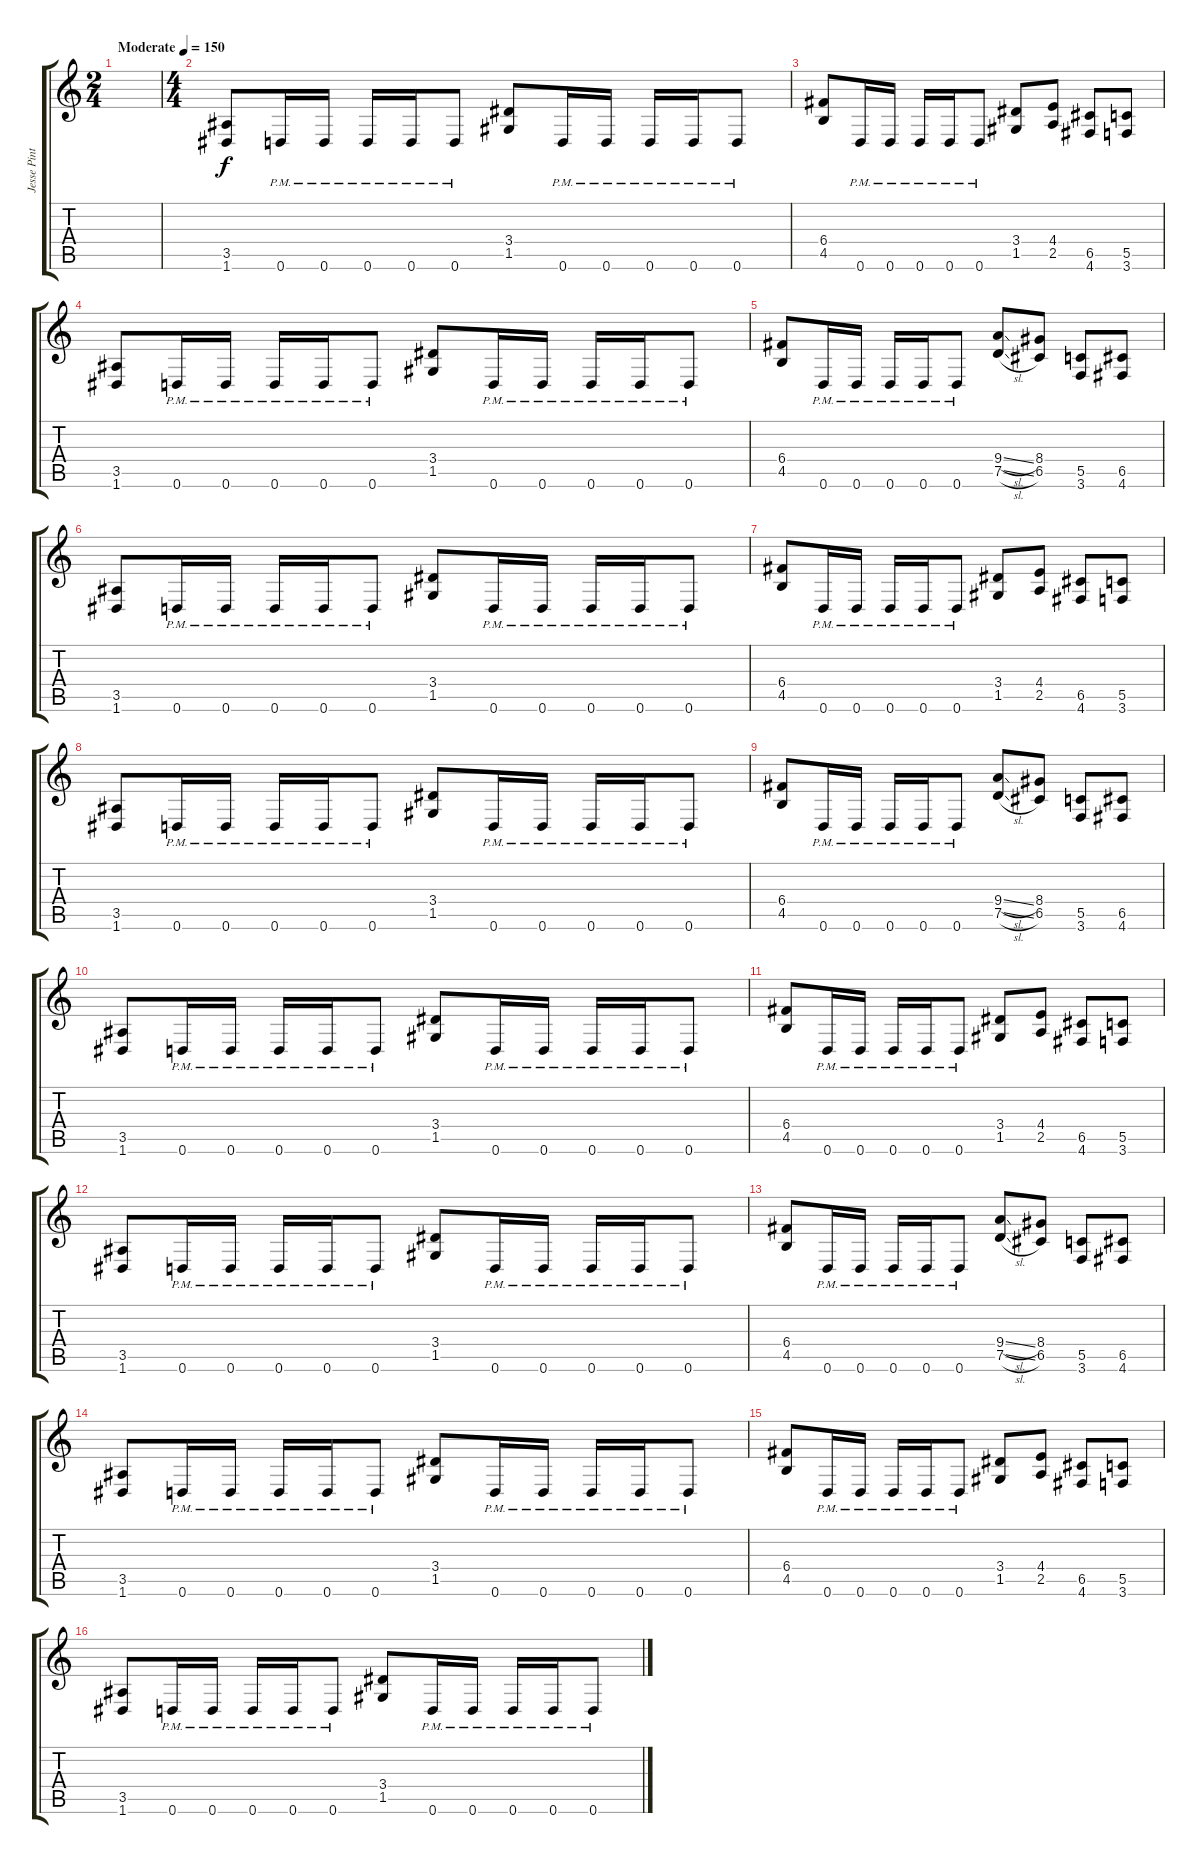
\track ("Jesse Pintado" "Jesse Pint") {instrument distortionguitar}
\staff {score tabs}
\tuning (D4 A3 F3 C3 G2 D2) {hide}
\ts (2 4)
\tempo (150 "Moderate")
\clef g2
\ks c
|
\ts (4 4)
(3.5 1.6).8 0.6{pm}.16 0.6{pm}.16 0.6{pm}.16 0.6{pm}.16 0.6{pm}.8 (3.4 1.5).8 0.6{pm}.16 0.6{pm}.16 0.6{pm}.16 0.6{pm}.16 0.6{pm}.8 |
(6.4 4.5).8 0.6{pm}.16 0.6{pm}.16 0.6{pm}.16 0.6{pm}.16 0.6{pm}.8 (3.4 1.5).8 (4.4 2.5).8 (6.5 4.6).8 (5.5 3.6).8 |
(3.5 1.6).8 0.6{pm}.16 0.6{pm}.16 0.6{pm}.16 0.6{pm}.16 0.6{pm}.8 (3.4 1.5).8 0.6{pm}.16 0.6{pm}.16 0.6{pm}.16 0.6{pm}.16 0.6{pm}.8 |
(6.4 4.5).8 0.6{pm}.16 0.6{pm}.16 0.6{pm}.16 0.6{pm}.16 0.6{pm}.8 (9.4{sl} 7.5{sl}).8 (8.4 6.5).8 (5.5 3.6).8 (6.5 4.6).8 |
(3.5 1.6).8 0.6{pm}.16 0.6{pm}.16 0.6{pm}.16 0.6{pm}.16 0.6{pm}.8 (3.4 1.5).8 0.6{pm}.16 0.6{pm}.16 0.6{pm}.16 0.6{pm}.16 0.6{pm}.8 |
(6.4 4.5).8 0.6{pm}.16 0.6{pm}.16 0.6{pm}.16 0.6{pm}.16 0.6{pm}.8 (3.4 1.5).8 (4.4 2.5).8 (6.5 4.6).8 (5.5 3.6).8 |
(3.5 1.6).8 0.6{pm}.16 0.6{pm}.16 0.6{pm}.16 0.6{pm}.16 0.6{pm}.8 (3.4 1.5).8 0.6{pm}.16 0.6{pm}.16 0.6{pm}.16 0.6{pm}.16 0.6{pm}.8 |
(6.4 4.5).8 0.6{pm}.16 0.6{pm}.16 0.6{pm}.16 0.6{pm}.16 0.6{pm}.8 (9.4{sl} 7.5{sl}).8 (8.4 6.5).8 (5.5 3.6).8 (6.5 4.6).8 |
(3.5 1.6).8 0.6{pm}.16 0.6{pm}.16 0.6{pm}.16 0.6{pm}.16 0.6{pm}.8 (3.4 1.5).8 0.6{pm}.16 0.6{pm}.16 0.6{pm}.16 0.6{pm}.16 0.6{pm}.8 |
(6.4 4.5).8 0.6{pm}.16 0.6{pm}.16 0.6{pm}.16 0.6{pm}.16 0.6{pm}.8 (3.4 1.5).8 (4.4 2.5).8 (6.5 4.6).8 (5.5 3.6).8 |
(3.5 1.6).8 0.6{pm}.16 0.6{pm}.16 0.6{pm}.16 0.6{pm}.16 0.6{pm}.8 (3.4 1.5).8 0.6{pm}.16 0.6{pm}.16 0.6{pm}.16 0.6{pm}.16 0.6{pm}.8 |
(6.4 4.5).8 0.6{pm}.16 0.6{pm}.16 0.6{pm}.16 0.6{pm}.16 0.6{pm}.8 (9.4{sl} 7.5{sl}).8 (8.4 6.5).8 (5.5 3.6).8 (6.5 4.6).8 |
(3.5 1.6).8 0.6{pm}.16 0.6{pm}.16 0.6{pm}.16 0.6{pm}.16 0.6{pm}.8 (3.4 1.5).8 0.6{pm}.16 0.6{pm}.16 0.6{pm}.16 0.6{pm}.16 0.6{pm}.8 |
(6.4 4.5).8 0.6{pm}.16 0.6{pm}.16 0.6{pm}.16 0.6{pm}.16 0.6{pm}.8 (3.4 1.5).8 (4.4 2.5).8 (6.5 4.6).8 (5.5 3.6).8 |
(3.5 1.6).8 0.6{pm}.16 0.6{pm}.16 0.6{pm}.16 0.6{pm}.16 0.6{pm}.8 (3.4 1.5).8 0.6{pm}.16 0.6{pm}.16 0.6{pm}.16 0.6{pm}.16 0.6{pm}.8
